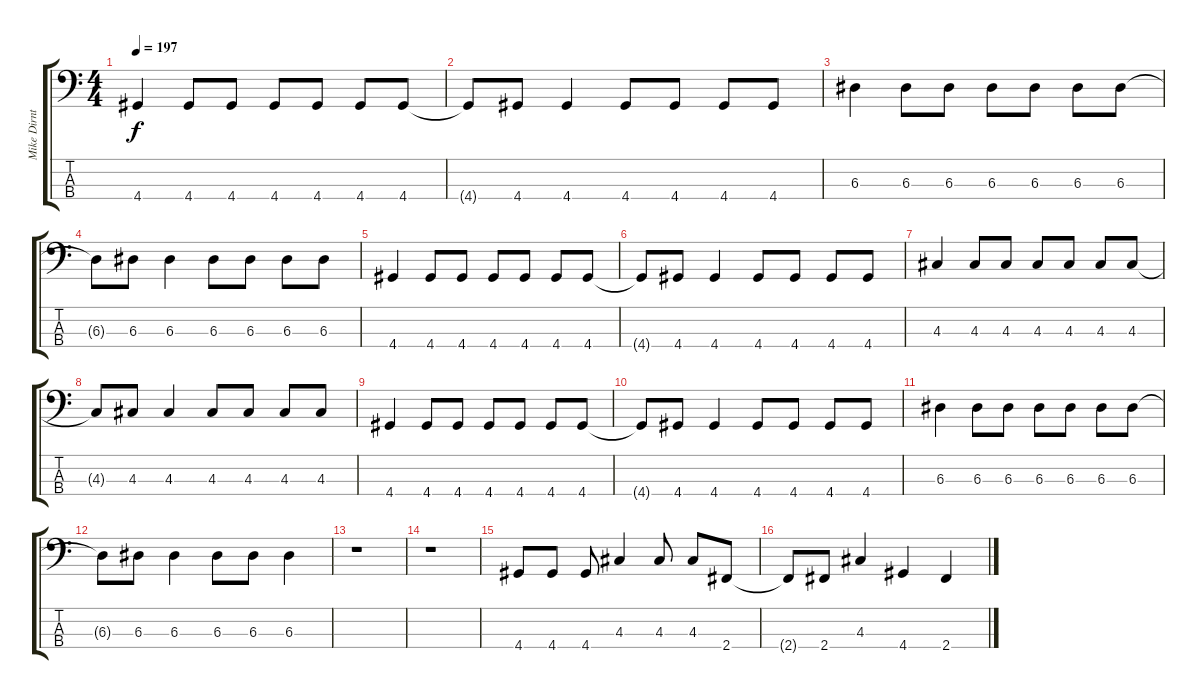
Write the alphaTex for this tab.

\track ("Mike Dirnt" "Mike Dirnt") {instrument electricbassfinger}
\staff {score tabs}
\tuning (G2 D2 A1 E1) {hide}
\ts (4 4)
\tempo 197
\clef f4
\ks c
4.4.4{dy f} 4.4.8 4.4.8 4.4.8 4.4.8 4.4.8 4.4.8 |
4.4{t}.8 4.4.8 4.4.4 4.4.8 4.4.8 4.4.8 4.4.8 |
6.3.4 6.3.8 6.3.8 6.3.8 6.3.8 6.3.8 6.3.8 |
6.3{t}.8 6.3.8 6.3.4 6.3.8 6.3.8 6.3.8 6.3.8 |
4.4.4 4.4.8 4.4.8 4.4.8 4.4.8 4.4.8 4.4.8 |
4.4{t}.8 4.4.8 4.4.4 4.4.8 4.4.8 4.4.8 4.4.8 |
4.3.4 4.3.8 4.3.8 4.3.8 4.3.8 4.3.8 4.3.8 |
4.3{t}.8 4.3.8 4.3.4 4.3.8 4.3.8 4.3.8 4.3.8 |
4.4.4 4.4.8 4.4.8 4.4.8 4.4.8 4.4.8 4.4.8 |
4.4{t}.8 4.4.8 4.4.4 4.4.8 4.4.8 4.4.8 4.4.8 |
6.3.4 6.3.8 6.3.8 6.3.8 6.3.8 6.3.8 6.3.8 |
6.3{t}.8 6.3.8 6.3.4 6.3.8 6.3.8 6.3.4 |
r.1 |
r.1 |
4.4.8 4.4.8 4.4.8 4.3.4 4.3.8 4.3.8 2.4.8 |
2.4{t}.8 2.4.8 4.3.4 4.4.4 2.4.4
